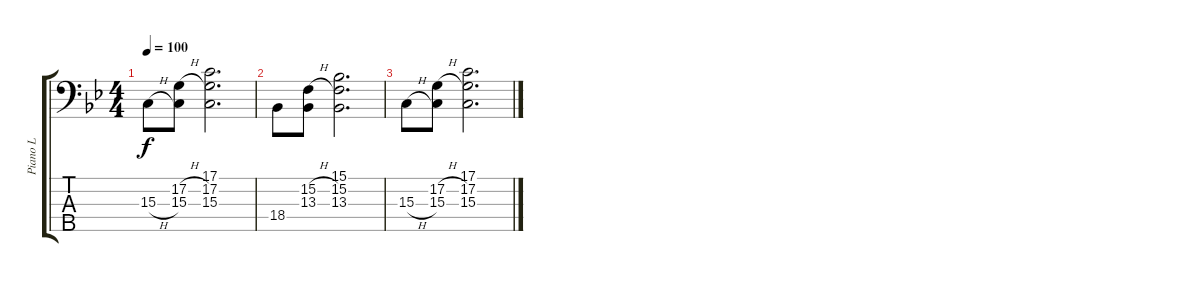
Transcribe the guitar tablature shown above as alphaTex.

\track ("Piano L" "Piano L") {instrument acousticgrandpiano}
\staff {score tabs}
\tuning (G2 D2 A1 E1 B0) {hide}
\ts (4 4)
\tempo 100
\clef f4
\ks bb
15.3{h}.8{dy f} (17.2{h} 15.3).8 (17.1 17.2 15.3).2{d} |
18.4.8 (15.2{h} 13.3).8 (15.1 15.2 13.3).2{d} |
15.3{h}.8 (17.2{h} 15.3).8 (17.1 17.2 15.3).2{d}
